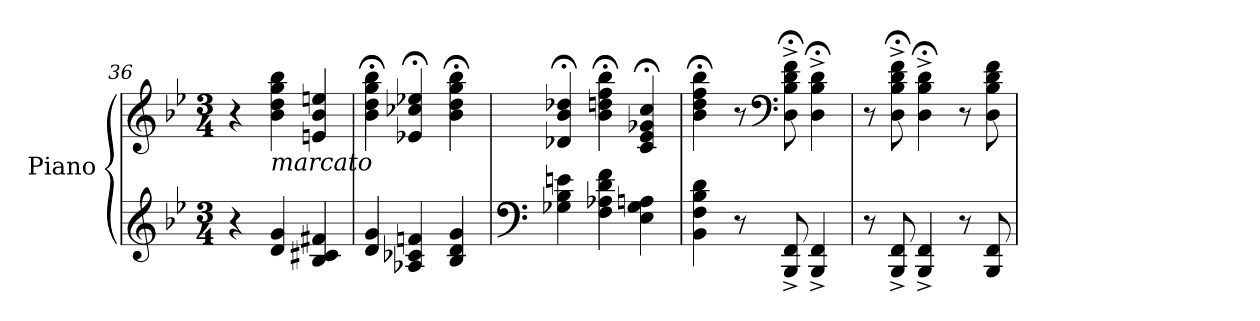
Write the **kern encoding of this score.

**kern	**kern
*part1	*part1
*staff2	*staff1
*I"Piano	*
*I'Pno.	*
*clefG2	*clefG2
*k[b-e-]	*k[b-e-]
*M3/4	*M3/4
=36	=36
4r	4r
!	!LO:TX:b:i:t=marcato
4d/ 4g/	4b-\ 4dd\ 4gg\ 4bb-\
4B-/ 4c#X/ 4f#X/	4en/ 4b-/ 4een/
=37	=37
4d/ 4g/	4b-\;< 4dd\;< 4gg\;< 4bb-\;<
4A-X/ 4c-X/ 4fn/	4e-X/;< 4cc-X/;< 4ee-X/;<
4B-/ 4d/ 4g/	4b-\;< 4dd\;< 4gg\;< 4bb-\;<
=38	=38
*clefF4	*
4G-X\ 4B-\ 4en\	4d-X/;< 4b-/;< 4dd-X/;<
4F\ 4A-X\ 4d\ 4f\	4b-\;< 4ddn\;< 4ff\;< 4bb-\;<
4E-\ 4G-\ 4An\	4c/;< 4e-/;< 4g-X/;< 4cc/;<
=39	=39
4BB-\ 4F\ 4B-\ 4d\	4b-\;< 4dd\;< 4ff\;< 4bb-\;<
8r	8r
*	*clefF4
8BBB-/^ 8FF/^	8D\;<^ 8B-\;<^ 8d\;<^ 8f\;<^
4BBB-/^ 4FF/^	4D\;<^ 4B-\;<^ 4d\;<^
=40	=40
8r	8r
8BBB-/^ 8FF/^	8D\;<^ 8B-\;<^ 8d\;<^ 8f\;<^
4BBB-/^ 4FF/^	4D\;<^ 4B-\;<^ 4d\;<^
8r	8r
8BBB-/ 8FF/	8D\ 8B-\ 8d\ 8f\
=	=
*-	*-
